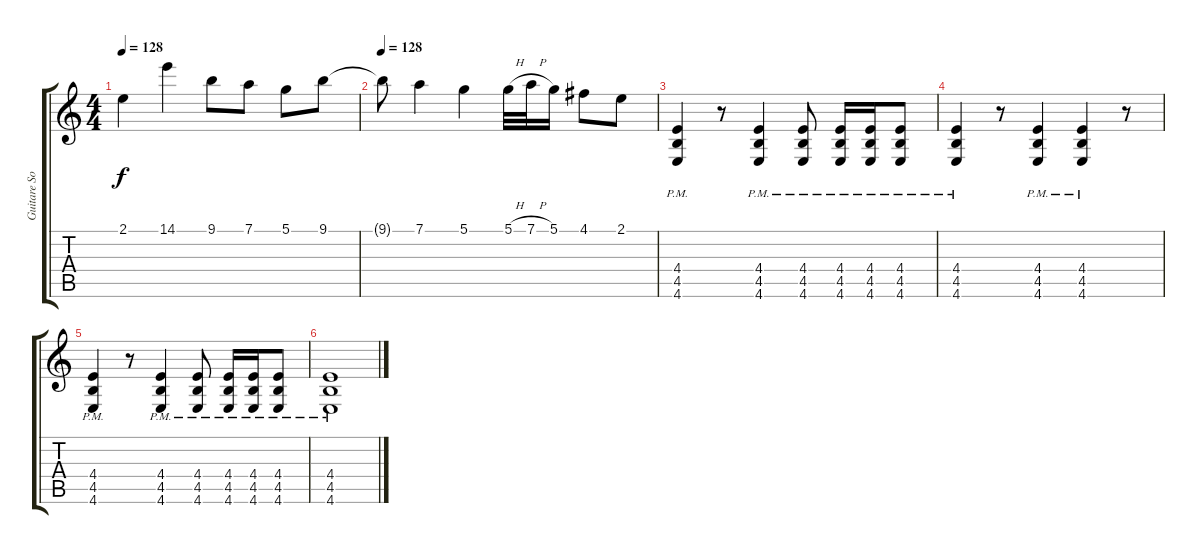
\track ("Guitare Solo 1" "Guitare So") {instrument distortionguitar}
\staff {score tabs}
\tuning (D4 A3 F3 C3 G2 C2) {hide}
\ts (4 4)
\tempo 128
\clef g2
\ks c
2.1.4{dy f} 14.1.4 9.1.8 7.1.8 5.1.8 9.1.8 |
\tempo 128
9.1{t}.8 7.1.4 5.1.4 5.1{h}.32 7.1{h}.32 5.1.16 4.1.8 2.1.8 |
(4.4{pm} 4.5{pm} 4.6{pm}).4 r.8 (4.4{pm} 4.5{pm} 4.6{pm}).4 (4.4{pm} 4.5{pm} 4.6{pm}).8 (4.4{pm} 4.5{pm} 4.6{pm}).16 (4.4{pm} 4.5{pm} 4.6{pm}).16 (4.4{pm} 4.5{pm} 4.6{pm}).8 |
(4.4{pm} 4.5{pm} 4.6{pm}).4 r.8 (4.4{pm} 4.5{pm} 4.6{pm}).4 (4.4{pm} 4.5{pm} 4.6{pm}).4 r.8 |
(4.4{pm} 4.5{pm} 4.6{pm}).4 r.8 (4.4{pm} 4.5{pm} 4.6{pm}).4 (4.4{pm} 4.5{pm} 4.6{pm}).8 (4.4{pm} 4.5{pm} 4.6{pm}).16 (4.4{pm} 4.5{pm} 4.6{pm}).16 (4.4{pm} 4.5{pm} 4.6{pm}).8 |
(4.4{pm} 4.5{pm} 4.6{pm}).1
